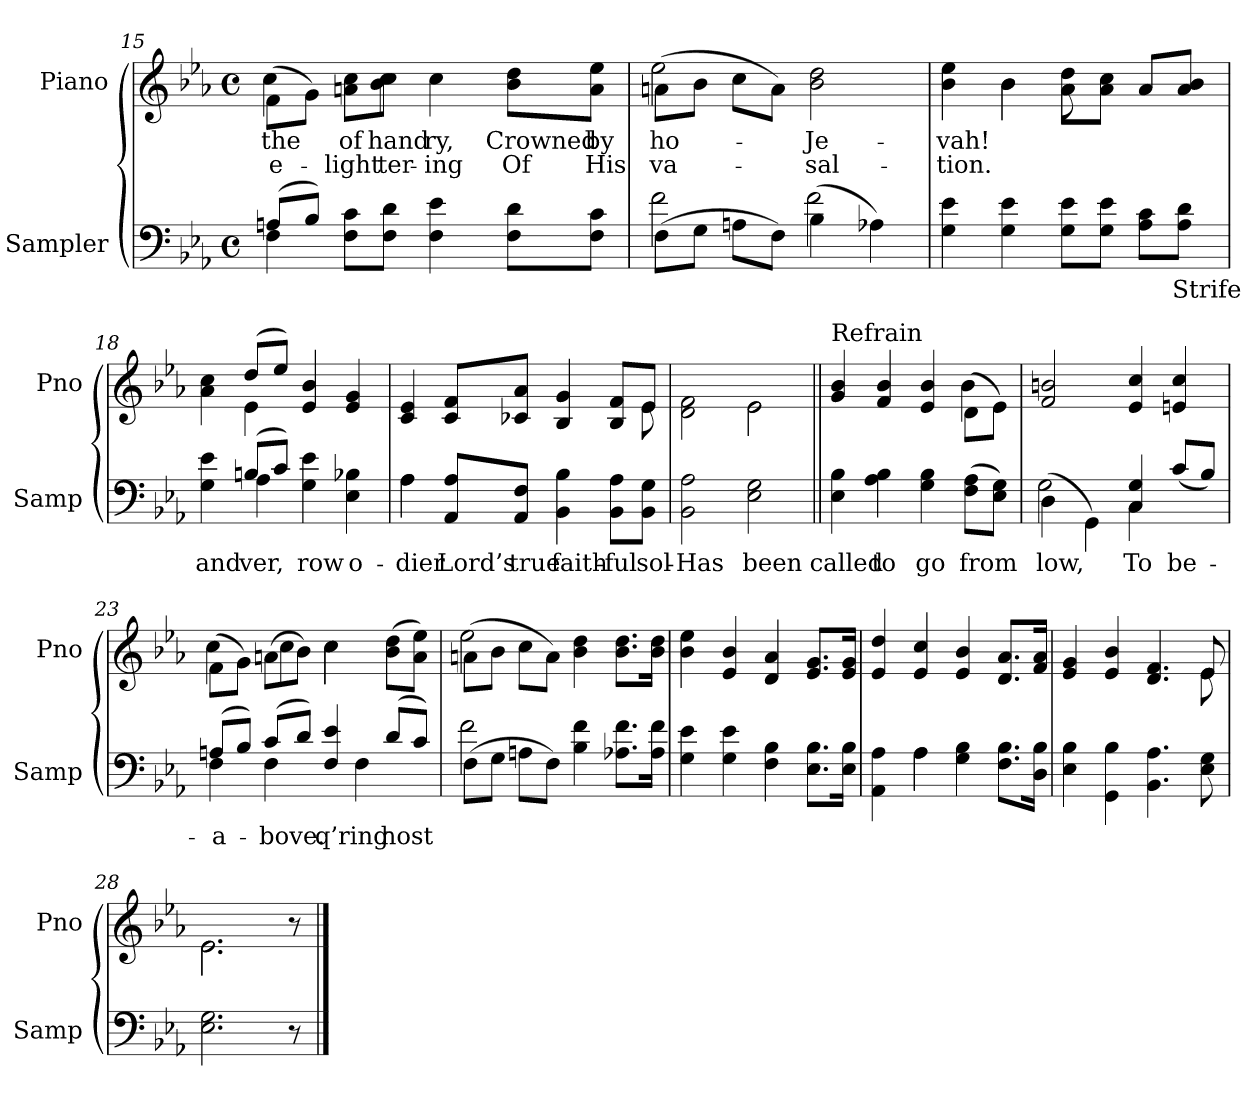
**kern	**text	**kern	**text	**text
*part2	*part2	*part1	*part1	*part1
*staff2	*staff2	*staff1	*staff1	*staff1
*I"Sampler	*	*I"Piano	*	*
*I'Samp	*	*I'Pno	*	*
*clefF4	*	*clefG2	*	*
*k[b-e-a-]	*	*k[b-e-a-]	*	*
*E-:	*	*E-:	*	*
*M4/4	*	*M4/4	*	*
*met(c)	*	*met(c)	*	*
=15	=15	=15	=15	=15
*^	*	*^	*	*
(8An/L	4F	.	(8f\L	4cc	the	e-
8B-/J)	.	.	8g\J)	.	.	.
8F\ 8c\L	2.ryy	.	8an\ 8cc\L	8ryy	of	-light
8F\ 8d\J	.	.	8b-\ 8cc\J	4cc	hand	-ter-
4F 4e-	.	.	4cc\	.	-ry,	-ing
.	.	.	.	4.ryy	.	.
8F\ 8d\L	.	.	8b-\ 8dd\L	.	Crowned	Of
8F\ 8c\J	.	.	8a\ 8ee-\J	.	by	His
=16	=16	=16	=16	=16	=16	=16
(8F\L	2f	.	(8an\L	2ee-	-ho-	-va-
8G\J	.	.	8b-\J	.	.	.
8An\L	.	.	8cc\L	.	.	.
8F\J)	.	.	8a\J)	.	.	.
(4B-\	2f	.	2b- 2dd	2ryy	Je-	sal-
4A-X\)	.	.	.	.	.	.
*v	*v	*	*	*	*	*
=17	=17	=17	=17	=17	=17
4G 4e-	.	4b- 4ee-	4ryy	-vah!	-tion.
4G 4e-	.	4b-\	4b-	.	.
8G\ 8e-\L	.	8a-\ 8dd\L	8a-	.	.
8G\ 8e-\J	.	8a-\ 8cc\J	4.ryy	.	.
8A-\ 8c\L	.	8a-/L	.	.	.
8A-\ 8d\J	Strife	8a-/ 8b-/J	.	.	.
=18	=18	=18	=18	=18	=18
*^	*	*	*	*	*
4G 4e-	4ryy	and	4a- 4cc	4ryy	.	.
(8Bn/L	4A-	-ver,	(8dd/L	4e-	.	.
8c/J)	.	.	8ee-/J)	.	.	.
4G 4e-	2ryy	-row	4e- 4b-	2ryy	.	.
4E- 4B-X	.	o-	4e- 4g	.	.	.
=19	=19	=19	=19	=19	=19	=19
4A-\	4A-	-dier	4c 4e-	2..ryy	.	.
8AA-/ 8A-/L	2.ryy	Lord’s	8c/ 8f/L	.	.	.
8AA-/ 8F/J	.	true	8c-X/ 8a-/J	.	.	.
4BB- 4B-	.	faith-	4B- 4g	.	.	.
8BB-\ 8A-\L	.	-ful	8B-/ 8f/L	.	.	.
8BB-\ 8G\J	.	sol-	8e-/J	8e-	.	.
*v	*v	*	*	*	*	*
=20	=20	=20	=20	=20	=20
2BB- 2A-	Has	2d\ 2f\	2ryy	.	.
2E- 2G	been	2e-\	2e-	.	.
=21||	=21||	=21||	=21||	=21||	=21||
!	!	!LO:TX:t=Refrain	!	!	!
4E- 4B-	called	4g 4b-	2.ryy	.	.
4A- 4B-	to	4f 4b-	.	.	.
4G 4B-	go	4e- 4b-	.	.	.
(8F\ 8A-\L	from	(8d\L	4b-	.	.
8E-\ 8G\J)	.	8e-\J)	.	.	.
*	*	*v	*v	*	*
=22	=22	=22	=22	=22
*^	*	*	*	*
(4D\	2G	-low,	2f 2bn	.	.
4GG\)	.	.	.	.	.
4C 4G	4C	To	4e- 4cc	.	.
(8c/L	4ryy	be-	4en 4cc	.	.
8B-/J)	.	.	.	.	.
=23	=23	=23	=23	=23	=23
*	*	*	*^	*	*
(8An/L	4F	a-	(8f\L	4cc	.	.
8B-/J)	.	.	8g\J)	.	.	.
(8c/L	4F	-bove.	(8an\L	4cc	.	.
8d/J)	.	.	8b-\J)	.	.	.
4F 4e-	8ryy	-q’ring	4cc\	4cc	.	.
.	4F	.	.	.	.	.
(8d/L	.	host	(8b-\ 8dd\L	4ryy	.	.
8c/J)	8ryy	.	8a\ 8ee-\J)	.	.	.
=24	=24	=24	=24	=24	=24	=24
(8F\L	2f	.	(8an\L	2ee-	.	.
8G\J	.	.	8b-\J	.	.	.
8An\L	.	.	8cc\L	.	.	.
8F\J)	.	.	8a\J)	.	.	.
4B- 4f	2ryy	.	4b- 4dd	2ryy	.	.
8.A-X\ 8.f\L	.	.	8.b-\ 8.dd\L	.	.	.
16A-\ 16f\Jk	.	.	16b-\ 16dd\Jk	.	.	.
*v	*v	*	*	*	*	*
*	*	*v	*v	*	*
=25	=25	=25	=25	=25
4G 4e-	.	4b- 4ee-	.	.
4G 4e-	.	4e- 4b-	.	.
4F 4B-	.	4d 4a-	.	.
8.E-\ 8.B-\L	.	8.e-/ 8.g/L	.	.
16E-\ 16B-\Jk	.	16e-/ 16g/Jk	.	.
=26	=26	=26	=26	=26
*^	*	*	*	*
4AA- 4A-	4ryy	.	4e- 4dd	.	.
4A-\	4A-	.	4e- 4cc	.	.
4G 4B-	2ryy	.	4e- 4b-	.	.
8.F\ 8.B-\L	.	.	8.d/ 8.a-/L	.	.
16D\ 16B-\Jk	.	.	16f/ 16a-/Jk	.	.
*v	*v	*	*	*	*
=27	=27	=27	=27	=27
*	*	*^	*	*
4E- 4B-	.	4e- 4g	2..ryy	.	.
4GG 4B-	.	4e- 4b-	.	.	.
4.BB- 4.A-	.	4.d 4.f	.	.	.
8E- 8G	.	8e-/	8e-	.	.
=28	=28	=28	=28	=28	=28
2.E- 2.G	.	2.e-\	2.e-	.	.
8r	.	8r	8ryy	.	.
*	*	*v	*v	*	*
==	==	==	==	==
*-	*-	*-	*-	*-
